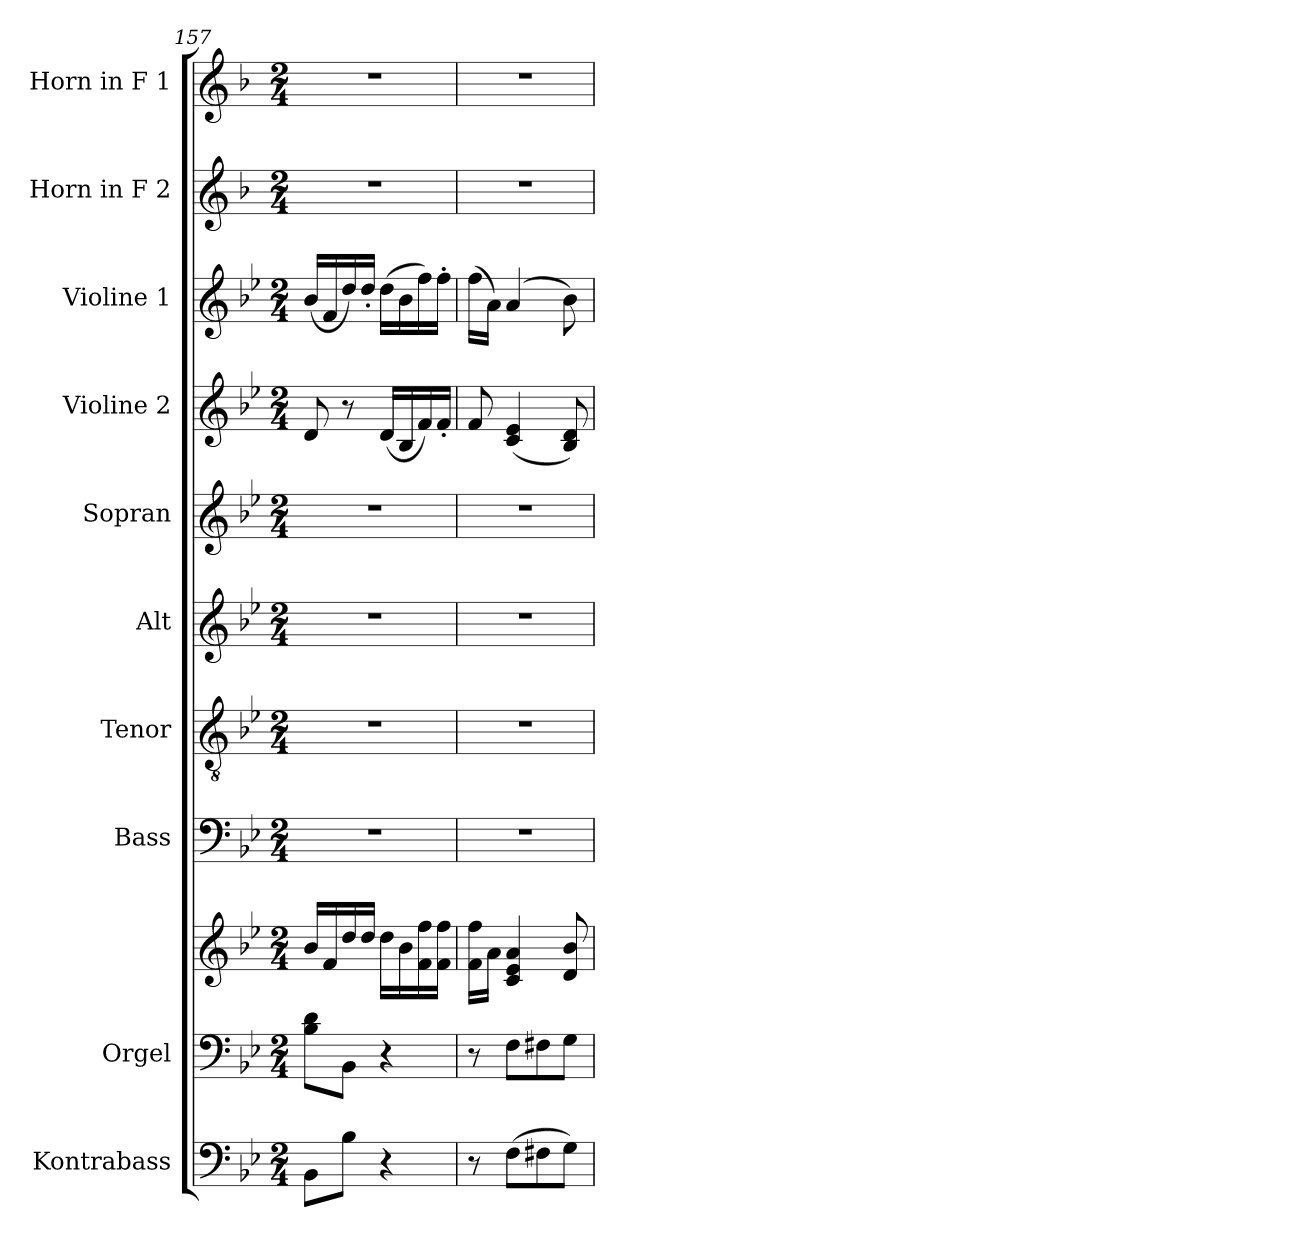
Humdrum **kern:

**kern	**kern	**kern	**kern	**kern	**kern	**kern	**kern	**kern	**kern	**kern
*part10	*part9	*part9	*part8	*part7	*part6	*part5	*part4	*part3	*part2	*part1
*staff11	*staff10	*staff9	*staff8	*staff7	*staff6	*staff5	*staff4	*staff3	*staff2	*staff1
*I"Kontrabass	*I"Orgel	*	*I"Bass	*I"Tenor	*I"Alt	*I"Sopran	*I"Violine 2	*I"Violine 1	*I"Horn in F 2	*I"Horn in F 1
*I'Kb.	*	*	*I'B.	*I'T.	*I'A.	*I'S.	*I'Vl. 2	*I'Vl. 1	*	*
*clefF4	*clefF4	*clefG2	*clefF4	*clefGv2	*clefG2	*clefG2	*clefG2	*clefG2	*clefG2	*clefG2
*ITrd7c12	*	*	*	*	*	*	*	*	*ITrd4c7	*ITrd4c7
*k[b-e-]	*k[b-e-]	*k[b-e-]	*k[b-e-]	*k[b-e-]	*k[b-e-]	*k[b-e-]	*k[b-e-]	*k[b-e-]	*k[b-e-]	*k[b-e-]
*B-:	*B-:	*B-:	*B-:	*B-:	*B-:	*B-:	*B-:	*B-:	*B-:	*B-:
*M2/4	*M2/4	*M2/4	*M2/4	*M2/4	*M2/4	*M2/4	*M2/4	*M2/4	*M2/4	*M2/4
=157	=157	=157	=157	=157	=157	=157	=157	=157	=157	=157
8BBB-\L	8B-\ 8d\L	16b-/LL	2r	2r	2r	2r	8d/	(<16b-/LL	2r	2r
.	.	16f/	.	.	.	.	.	16f/	.	.
8BB-\J	8BB-\J	16dd/	.	.	.	.	8r	16dd/)	.	.
.	.	16dd/JJ	.	.	.	.	.	16dd'</JJ	.	.
4r	4r	16dd\LL	.	.	.	.	(<16d/LL	(>16dd\LL	.	.
.	.	16b-\	.	.	.	.	16B-/	16b-\	.	.
.	.	16f\ 16ff\	.	.	.	.	16f/)	16ff\)	.	.
.	.	16f\ 16ff\JJ	.	.	.	.	16f'</JJ	16ff'>\JJ	.	.
=158	=158	=158	=158	=158	=158	=158	=158	=158	=158	=158
8r	8r	16f\ 16ff\LL	2r	2r	2r	2r	8f/	(>16ff\LL	2r	2r
.	.	16a\JJ	.	.	.	.	.	16a\JJ)	.	.
(>8FF\L	8F\L	4c/ 4e-/ 4a/	.	.	.	.	(<4c/ 4e-/	(4a/	.	.
8FF#X\	8F#X\	.	.	.	.	.	.	.	.	.
8GG\J)	8G\J	8d/ 8b-/	.	.	.	.	8B-/ 8d/)	8b-\)	.	.
=	=	=	=	=	=	=	=	=	=	=
*-	*-	*-	*-	*-	*-	*-	*-	*-	*-	*-
